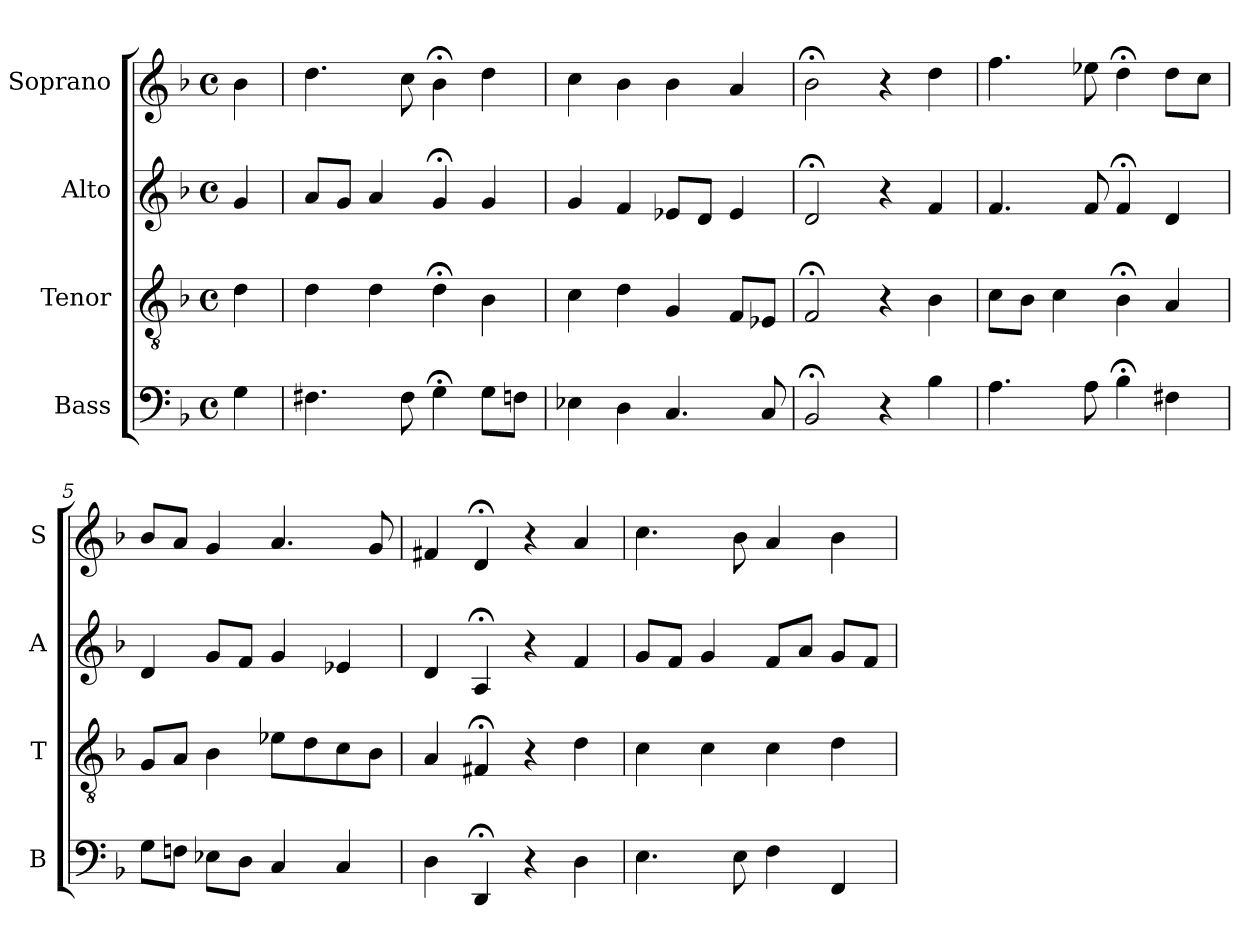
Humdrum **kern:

**kern	**kern	**kern	**kern
*part4	*part3	*part2	*part1
*staff4	*staff3	*staff2	*staff1
*I"Bass	*I"Tenor	*I"Alto	*I"Soprano
*I'B	*I'T	*I'A	*I'S
*clefF4	*clefGv2	*clefG2	*clefG2
*k[b-]	*k[b-]	*k[b-]	*k[b-]
*G:dor	*G:dor	*G:dor	*G:dor
*M4/4	*M4/4	*M4/4	*M4/4
*met(c)	*met(c)	*met(c)	*met(c)
*MM100	*MM100	*MM100	*MM100
=	=	=	=
4G	4d	4g	4b-
=1	=1	=1	=1
4.F#X	4d	8aL	4.dd
.	.	8gJ	.
.	4d	4a	.
8F#	.	.	8cc
4G;<	4d;<	4g;<	4b-;<
8GL	4B-	4g	4dd
8FnJ	.	.	.
=2	=2	=2	=2
4E-X	4c	4g	4cc
4D	4d	4f	4b-
4.C	4G	8e-XL	4b-
.	.	8dJ	.
.	8FL	4e-	4a
8C	8E-XJ	.	.
=3	=3	=3	=3
2BB-;<	2F;<	2d;<	2b-;<
4r	4r	4r	4r
4B-	4B-	4f	4dd
=4	=4	=4	=4
4.A	8cL	4.f	4.ff
.	8B-J	.	.
.	4c	.	.
8A	.	8f	8ee-X
4B-;<	4B-;<	4f;<	4dd;<
4F#X	4A	4d	8ddL
.	.	.	8ccJ
=5	=5	=5	=5
8GL	8GL	4d	8b-L
8FnJ	8AJ	.	8aJ
8E-XL	4B-	8gL	4g
8DJ	.	8fJ	.
4C	8e-XL	4g	4.a
.	8d	.	.
4C	8c	4e-X	.
.	8B-J	.	8g
=6	=6	=6	=6
4D	4A	4d	4f#X
4DD;<	4F#X;<	4A;<	4d;<
4r	4r	4r	4r
4D	4d	4f	4a
=7	=7	=7	=7
4.E	4c	8gL	4.cc
.	.	8fJ	.
.	4c	4g	.
8E	.	.	8b-
4F	4c	8fL	4a
.	.	8aJ	.
4FF	4d	8gL	4b-
.	.	8fJ	.
=	=	=	=
*-	*-	*-	*-
